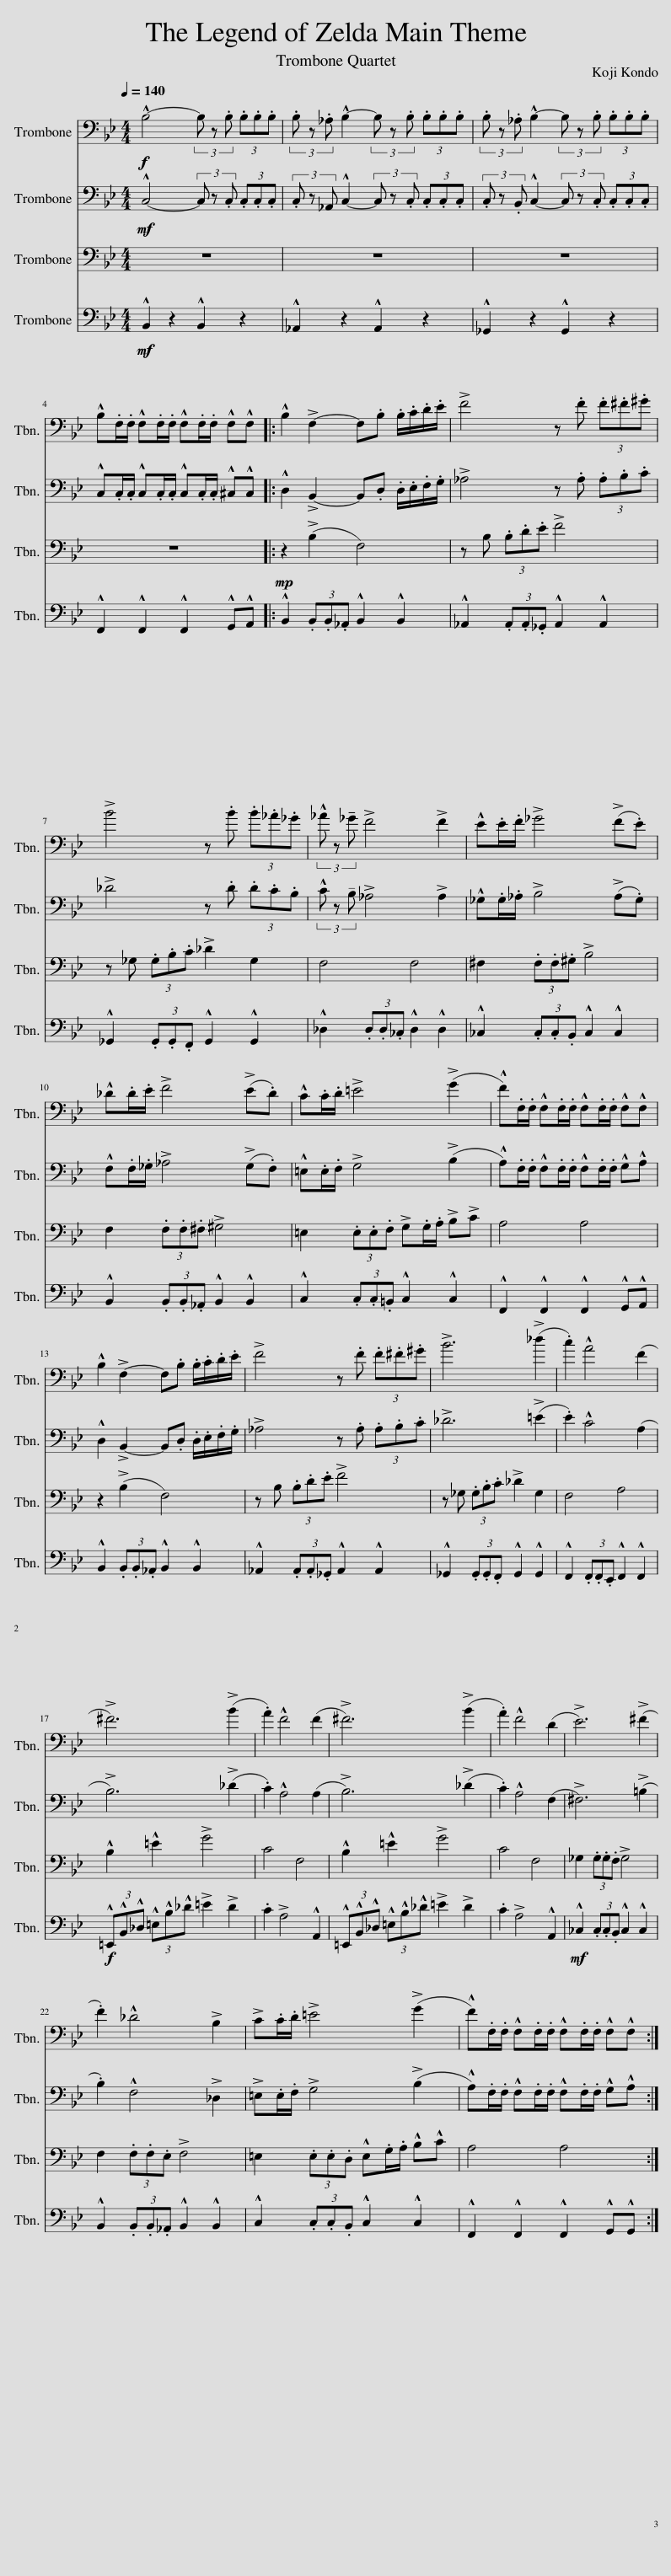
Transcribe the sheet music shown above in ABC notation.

X:1
%%score 1 2 3 4
L:1/8
Q:1/4=140
M:4/4
I:linebreak $
K:Bb
V:1 bass
V:2 bass
V:3 bass
V:4 bass
V:1
!f! !^!B,4- (3B, z .B, (3.B,.B,.B, | (3.B, z ._A, !^!B,2- (3B, z .B, (3.B,.B,.B, | (3.B, z ._A, !^!B,2- (3B, z .B, (3.B,.B,.B, |$ !^!B,.F,/.F,/ !^!F,.F,/.F,/ !^!F,.F,/.F,/ !^!F,!^!F, |: !^!B,2 !>!F,2- F,.B, .B,/.C/.D/.E/ | %5
 !>!F4 z .F (3.F.^F.^G |$ !>!B4 z .B (3.B._A._G | (3!^!_A z !tenuto!_G !>!F4 !>!F2 | !^!E.E/.F/ !>!_G4 (!>!F.E) |$ !^!_D.D/.E/ !>!F4 (!>!E.D) | %10
 !^!C.C/.D/ !>!=E4 (!>!G2 | !^!F).F,/.F,/ !^!F,.F,/.F,/ !^!F,.F,/.F,/ !^!F,!^!F, |$ !^!B,2 !>!F,2- F,.B, .B,/.C/.D/.E/ | !>!F4 z .F (3.F.^F.^G | !>!B6 (!>!_d2 | %15
 .c2) !^!A4 (F2 |$ !>!^F6) (!>!B2 | .A2) !^!F4 (F2 | !>!^F6) (!>!B2 | .A2) !^!F4 (D2 | %20
 !>!E6) (!>!^F2 |$ .F2) !^!_D4 !>!B,2 | !>!C.C/.D/ !>!=E4 (!>!G2 | !^!F).F,/.F,/ !^!F,.F,/.F,/ !^!F,.F,/.F,/ !^!F,!^!F, :| %24
V:2
!mf! !^!C,4- (3C, z .C, (3.C,.C,.C, | (3.C, z _A,, !^!C,2- (3C, z .C, (3.C,.C,.C, | (3.C, z .B,, !^!C,2- (3C, z .C, (3.C,.C,.C, |$ !^!C,.C,/.C,/ !^!C,.C,/.C,/ !^!C,.C,/.C,/ !^!^C,!^!C, |: !^!D,2 !>!B,,2- B,,.D, .D,/.E,/.F,/.G,/ | %5
 !>!_A,4 z .A, (3.A,.B,.C |$ !>!_D4 z .D (3.D.C.B, | (3!^!C z !tenuto!B, !>!_A,4 !>!A,2 | !^!_G,.G,/._A,/ !>!B,4 (!>!A,.G,) |$ !^!F,.F,/._G,/ !>!_A,4 (!>!G,.F,) | %10
 !^!=E,.E,/.F,/ !>!G,4 (!>!B,2 | !^!A,).F,/.F,/ !^!F,.F,/.F,/ !^!F,.F,/.F,/ !^!G,!^!A, |$ !^!D,2 !>!B,,2- B,,.D, .D,/.E,/.F,/.G,/ | !>!_A,4 z .A, (3.A,.B,.C | !>!_D6 (!>!=E2 | %15
 .E2) !^!C4 (A,2 |$ !>!B,6) (!>!_D2 | .C2) !^!A,4 (A,2 | !>!B,6) (!>!_D2 | .C2) !^!A,4 (F,2 | %20
 !>!^F,6) (!>!=B,2 |$ .B,2) !^!F,4 !>!_D,2 | !>!=E,.E,/.F,/ !>!G,4 (!>!B,2 | !^!A,).F,/.F,/ !^!F,.F,/.F,/ !^!F,.F,/.F,/ !^!G,!^!A, :| %24
V:3
 z8 | z8 | z8 |$ z8 |:!mp! z2 (!>!B,2 F,4) | %5
 z B, (3.B,.D.E !>!F4 |$ z _G, (3.G,.B,.C !>!_D2 G,2 | F,4 F,4 | ^F,2 (3.F,.F,.^G, !>!B,4 |$ F,2 (3.F,.F,.^F, !>!^G,4 | %10
 =E,2 (3.E,.E,.F, !>!G,.G,/.A,/ !>!B,!>!C | A,4 A,4 |$ z2 (!>!B,2 F,4) | z B, (3.B,.D.E !>!F4 | z _G, (3.G,.B,.C !>!_D2 G,2 | %15
 F,4 A,4 |$ !^!B,2 !^!=E2 !>!G4 | C4 F,4 | !^!B,2 !^!=E2 !>!G4 | C4 F,4 | %20
 _G,2 (3.G,.G,.F, !>!G,4 |$ F,2 (3.F,.F,.E, !>!F,4 | =E,2 (3.E,.E,.D, !^!E,.G,/.A,/ !^!B,!^!C | A,4 A,4 :| %24
V:4
!mf! !^!B,,2 z2 !^!B,,2 z2 | !^!_A,,2 z2 !^!A,,2 z2 | !^!_G,,2 z2 !^!G,,2 z2 |$ !^!F,,2 !^!F,,2 !^!F,,2 !^!G,,!^!A,, |: !^!B,,2 (3.B,,.B,,._A,, !^!B,,2 !^!B,,2 | %5
 !^!_A,,2 (3.A,,.A,,._G,, !^!A,,2 !^!A,,2 |$ !^!_G,,2 (3.G,,.G,,.F,, !^!G,,2 !^!G,,2 | !^!_D,2 (3.D,.D,._C, !^!D,2 !^!D,2 | !^!_C,2 (3.C,.C,.B,, !^!C,2 !^!C,2 |$ !^!B,,2 (3.B,,.B,,._A,, !^!B,,2 !^!B,,2 | %10
 !^!C,2 (3.C,.C,.=B,, !^!C,2 !^!C,2 | !^!F,,2 !^!F,,2 !^!F,,2 !^!G,,!^!A,, |$ !^!B,,2 (3.B,,.B,,._A,, !^!B,,2 !^!B,,2 | !^!_A,,2 (3.A,,.A,,._G,, !^!A,,2 !^!A,,2 | !^!_G,,2 (3.G,,.G,,.F,, !^!G,,2 !^!G,,2 | %15
 !^!F,,2 (3.F,,.F,,.E,, !^!F,,2 !^!F,,2 |$!f! (3!^!=E,,!^!B,,!^!_D, (3!^!=E,!^!B,!^!_D !>!=E2 !>!D2 | .C2 !>!A,4 !^!A,,2 | (3!^!=E,,!^!B,,!^!_D, (3!^!=E,!^!B,!^!_D !>!=E2 !>!D2 | .C2 !>!A,4 !^!A,,2 | %20
!mf! !^!_C,2 (3.C,.C,.B,, !^!C,2 !^!C,2 |$ !^!B,,2 (3.B,,.B,,._A,, !^!B,,2 !^!B,,2 | !^!C,2 (3.C,.C,.B,, !^!C,2 !^!C,2 | !^!F,,2 !^!F,,2 !^!F,,2 !^!G,,!^!G,, :| %24
